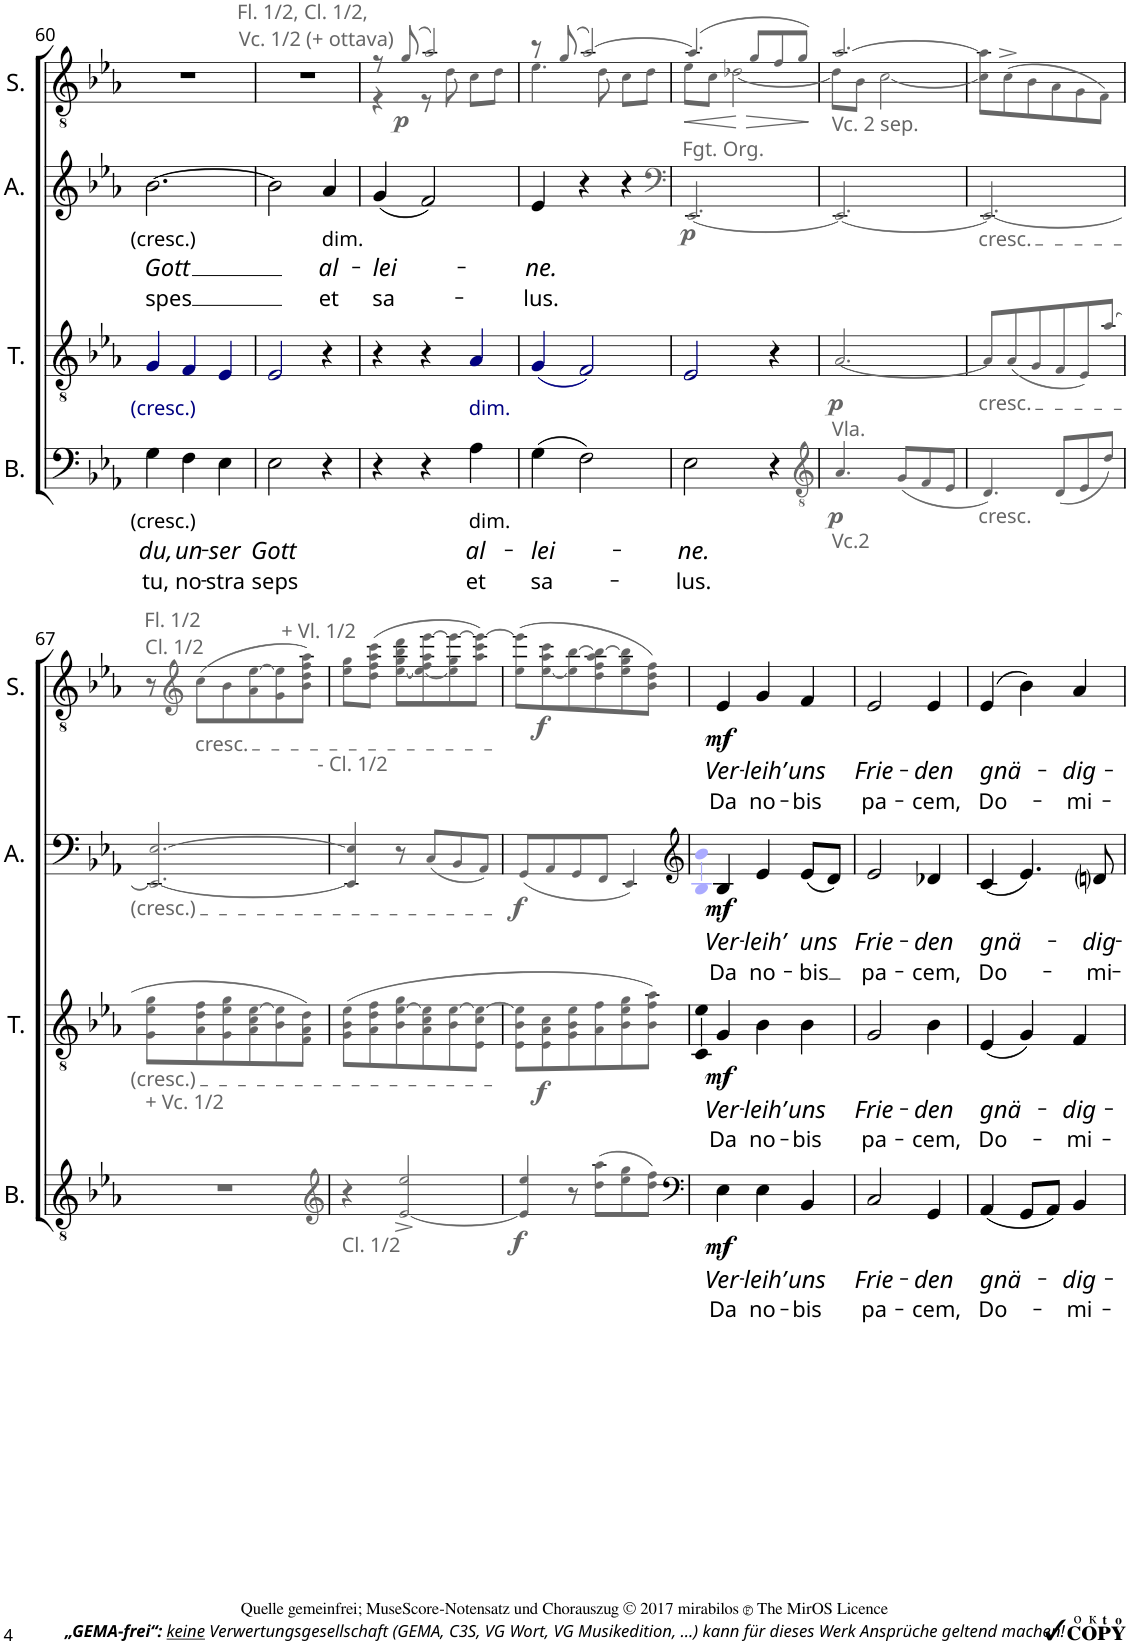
**kern	**text	**text	**dynam	**kern	**text	**text	**dynam	**kern	**text	**text	**dynam	**kern	**text	**text	**dynam
*part4	*part4	*part4	*part4	*part3	*part3	*part3	*part3	*part2	*part2	*part2	*part2	*part1	*part1	*part1	*part1
*staff4	*staff4	*staff4	*staff4	*staff3	*staff3	*staff3	*staff3	*staff2	*staff2	*staff2	*staff2	*staff1	*staff1	*staff1	*staff1
*I"Baß	*	*	*	*I"Tenor	*	*	*	*I"Alt	*	*	*	*I"Sopran	*	*	*
*I'B.	*	*	*	*I'T.	*	*	*	*I'A.	*	*	*	*I'S.	*	*	*
!!LO:PB:g=z
*clefF4	*	*	*	*clefGv2	*	*	*	*clefG2	*	*	*	*clefGv2	*	*	*
*k[b-e-a-]	*	*	*	*k[b-e-a-]	*	*	*	*k[b-e-a-]	*	*	*	*k[b-e-a-]	*	*	*
*M3/4	*	*	*	*M3/4	*	*	*	*M3/4	*	*	*	*M3/4	*	*	*
=60	=60	=60	=60	=60	=60	=60	=60	=60	=60	=60	=60	=60	=60	=60	=60
!	!LO:LY:b	!LO:LY:b	!	!	!	!	!	!	!LO:LY:b	!LO:LY:b	!	!	!	!	!
4G\	du,	tu,	.	4Gi/	.	.	.	[2.b-\	Gott	spes	.	2.r	.	.	.
!	!LO:LY:b	!LO:LY:b	!	!	!	!	!	!	!	!	!	!	!	!	!
4F\	un-	no-	.	4Fi/	.	.	.	.	.	.	.	.	.	.	.
!	!LO:LY:b	!LO:LY:b	!	!	!	!	!	!	!	!	!	!	!	!	!
4E-\	-ser	-stra	.	4E-i/	.	.	.	.	.	.	.	.	.	.	.
=61	=61	=61	=61	=61	=61	=61	=61	=61	=61	=61	=61	=61	=61	=61	=61
!	!	!	!	!	!	!	!	!	!	!	!	!LO:TX:a:color=#666666:t=Fl. 1/2, Cl. 1/2,	!	!	!
!	!	!	!	!	!	!	!	!	!	!	!	!LO:TX:a:t=Vc. 1/2 (+ ottava)	!	!	!
!	!LO:LY:b	!LO:LY:b	!	!	!	!	!	!	!	!	!	!	!	!	!
2E-\	Gott	seps	.	2E-i/	.	.	.	2b-\]	.	.	.	2.r	.	.	.
!	!	!	!	!	!	!	!	!LO:TX:b:t=dim.	!	!	!	!	!	!	!
!	!	!	!	!	!	!	!	!	!LO:LY:b	!LO:LY:b	!	!	!	!	!
4r	.	.	.	4r	.	.	.	4a-/	al-	et	.	.	.	.	.
=62	=62	=62	=62	=62	=62	=62	=62	=62	=62	=62	=62	=62	=62	=62	=62
!	!	!	!	!	!	!	!	!	!LO:LY:b	!LO:LY:b	!	!	!	!	!
*	*	*	*	*	*	*	*	*	*	*	*	*^	*	*	*
4r	.	.	.	4r	.	.	.	(4g/	-lei-	sa-	.	8r	4r	.	.	.
!	!	!	!	!	!	!	!	!	!	!	!	!	!	!	!	!LO:DY:b
.	.	.	.	.	.	.	.	.	.	.	.	(8gj/	.	.	.	p
4r	.	.	.	4r	.	.	.	2f/)	.	.	.	2a-j/)	8r	.	.	.
.	.	.	.	.	.	.	.	.	.	.	.	.	8dj\	.	.	.
!	!	!	!	!LO:TX:b:color=#000080:t=dim.	!	!	!	!	!	!	!	!	!	!	!	!
!LO:TX:b:t=dim.	!	!	!	!	!	!	!	!	!	!	!	!	!	!	!	!
!	!LO:LY:b	!LO:LY:b	!	!	!	!	!	!	!	!	!	!	!	!	!	!
4A-\	al-	et	.	4A-i/	.	.	.	.	.	.	.	.	8cj\L	.	.	.
.	.	.	.	.	.	.	.	.	.	.	.	.	8dj\J	.	.	.
=63	=63	=63	=63	=63	=63	=63	=63	=63	=63	=63	=63	=63	=63	=63	=63	=63
!	!LO:LY:b	!LO:LY:b	!	!	!	!	!	!	!LO:LY:b	!LO:LY:b	!	!	!	!	!	!
(4G\	-lei-	sa-	.	(4Gi/	.	.	.	4e-/	-ne.	-lus.	.	8r	4.e-j\	.	.	.
.	.	.	.	.	.	.	.	.	.	.	.	(8gj/	.	.	.	.
2F\)	.	.	.	2Fi/)	.	.	.	4r	.	.	.	2a-j/)	.	.	.	.
.	.	.	.	.	.	.	.	.	.	.	.	.	8dj\	.	.	.
.	.	.	.	.	.	.	.	4r	.	.	.	.	8cj\L	.	.	.
.	.	.	.	.	.	.	.	.	.	.	.	.	8dj\J	.	.	.
=64	=64	=64	=64	=64	=64	=64	=64	=64	=64	=64	=64	=64	=64	=64	=64	=64
*	*	*	*	*	*	*	*	*clefF4	*	*	*	*	*	*	*	*
!	!	!	!	!	!	!	!	!LO:TX:a:color=#666666:t=Fgt. Org.	!	!	!	!	!	!	!	!
!	!LO:LY:b	!LO:LY:b	!	!	!	!	!	!	!	!	!LO:DY:b	!	!	!	!	!LO:HP:b
2E-\	-ne.	-lus.	.	2E-i/	.	.	.	2.EE-j/	.	.	p	(4.a-j/	8e-j\L	.	.	<
.	.	.	.	.	.	.	.	.	.	.	.	.	8cj\J	.	.	.
.	.	.	.	.	.	.	.	.	.	.	.	.	2d-Xj\	.	.	.
!	!	!	!	!	!	!	!	!	!	!	!	!	!	!	!	!LO:HP:n=1:b
.	.	.	.	.	.	.	.	.	.	.	.	8gj/L	.	.	.	[ >
4r	.	.	.	4r	.	.	.	.	.	.	.	8fj/	.	.	.	.
.	.	.	.	.	.	.	.	.	.	.	.	8gj/J)	.	.	.	.
*	*	*	*	*	*	*	*	*	*	*	*	*v	*v	*	*	*
.	.	.	.	.	.	.	.	.	.	.	.	.	.	.	]
=65	=65	=65	=65	=65	=65	=65	=65	=65	=65	=65	=65	=65	=65	=65	=65
*clefGv2	*	*	*	*	*	*	*	*	*	*	*	*	*	*	*
*	*	*	*	*	*	*	*	*	*	*	*	*^	*	*	*
!	!	!	!	!	!	!	!	!	!	!	!	!LO:TX:b:color=#666666:t=Vc. 2 sep.	!	!	!	!
!	!	!	!	!LO:TX:b:color=#666666:t=Vla.	!	!	!	!	!	!	!	!	!	!	!	!
!LO:TX:b:color=#666666:t=Vc.2	!	!	!	!	!	!	!	!	!	!	!	!	!	!	!	!
!	!	!	!LO:DY:b	!	!	!	!LO:DY:b	!	!	!	!	!	!	!	!	!
4.A-j/	.	.	p	2.A-j/	.	.	p	2.EE-j/	.	.	.	2.a-j/	8d-j\L	.	.	.
.	.	.	.	.	.	.	.	.	.	.	.	.	8B-j\J	.	.	.
.	.	.	.	.	.	.	.	.	.	.	.	.	2cj\	.	.	.
(8Gj/L	.	.	.	.	.	.	.	.	.	.	.	.	.	.	.	.
8Fj/	.	.	.	.	.	.	.	.	.	.	.	.	.	.	.	.
8E-j/J	.	.	.	.	.	.	.	.	.	.	.	.	.	.	.	.
*	*	*	*	*	*	*	*	*	*	*	*	*v	*v	*	*	*
=66	=66	=66	=66	=66	=66	=66	=66	=66	=66	=66	=66	=66	=66	=66	=66
!	!	!	!	!	!	!	!	!LO:TX:b:color=#666666:t=cresc.	!	!	!	!	!	!	!
!	!	!	!	!LO:TX:b:color=#666666:t=cresc.	!	!	!	!	!	!	!	!	!	!	!
!LO:TX:b:color=#666666:t=cresc.	!	!	!	!	!	!	!	!	!	!	!	!	!	!	!
4.Dj/)	.	.	.	8A-j/L	.	.	.	2.EE-j/	.	.	.	8cj\ 8a-j\L	.	.	.
.	.	.	.	(8A-j/	.	.	.	.	.	.	.	(8c^j\	.	.	.
.	.	.	.	8Gj/	.	.	.	.	.	.	.	8B-j\	.	.	.
(8Dj/L	.	.	.	8Fj/	.	.	.	.	.	.	.	8A-j\	.	.	.
8E-j/	.	.	.	8E-j/)	.	.	.	.	.	.	.	8Gj\	.	.	.
8dj/J)	.	.	.	(8a-j/J	.	.	.	.	.	.	.	8Fj\J)	.	.	.
!!LO:LB:g=z
=67	=67	=67	=67	=67	=67	=67	=67	=67	=67	=67	=67	=67	=67	=67	=67
!	!	!	!	!	!	!	!	!	!	!	!	!LO:TX:a:color=#666666:t=Fl. 1/2	!	!	!
!	!	!	!	!	!	!	!	!	!	!	!	!LO:TX:a:t=Cl. 1/2	!	!	!
!	!	!	!	!LO:TX:b:color=#666666:t=+ Vc. 1/2	!	!	!	!	!	!	!	!	!	!	!
2.r	.	.	.	8Gj\ 8e-j\ 8gj\L	.	.	.	2.EE-j/ 2.E-j/	.	.	.	8r	.	.	.
*	*	*	*	*	*	*	*	*	*	*	*	*clefG2	*	*	*
!	!	!	!	!	!	!	!	!	!	!	!	!LO:TX:b:color=#666666:t=cresc.	!	!	!
.	.	.	.	8A-j\ 8dj\ 8fj\	.	.	.	.	.	.	.	(8ccj\L	.	.	.
.	.	.	.	8Gj\ 8e-j\ 8gj\	.	.	.	.	.	.	.	8b-j\	.	.	.
.	.	.	.	8A-j\ 8cj\ 8e-j\	.	.	.	.	.	.	.	8a-j\ 8ee-j\	.	.	.
.	.	.	.	8B-j\ 8e-j\	.	.	.	.	.	.	.	8gj\ 8ee-j\	.	.	.
!	!	!	!	!	!	!	!	!	!	!	!	!LO:TX:a:color=#666666:t=+ Vl. 1/2	!	!	!
.	.	.	.	8Fj\ 8A-j\ 8dj\J)	.	.	.	.	.	.	.	8b-j\ 8ddj\ 8ffj\ 8aa-j\J)	.	.	.
=68	=68	=68	=68	=68	=68	=68	=68	=68	=68	=68	=68	=68	=68	=68	=68
*clefG2	*	*	*	*	*	*	*	*	*	*	*	*	*	*	*
!	!	!	!	!	!	!	!	!	!	!	!	!LO:TX:b:color=#666666:t=- Cl. 1/2	!	!	!
!LO:TX:b:color=#666666:t=Cl. 1/2	!	!	!	!	!	!	!	!	!	!	!	!	!	!	!
4r	.	.	.	(8Gj\ 8B-j\ 8e-j\L	.	.	.	4EE-j/ 4E-j/	.	.	.	8ee-j\ 8ggj\L	.	.	.
.	.	.	.	8A-j\ 8dj\ 8fj\	.	.	.	.	.	.	.	(8ddj\ 8ffj\ 8aa-j\ 8cccj\J	.	.	.
2e-j/^ 2ee-j/^	.	.	.	8B-j\ 8e-j\ 8gj\	.	.	.	8r	.	.	.	8ee-j\ 8ggj\ 8bb-j\ 8dddj\L	.	.	.
.	.	.	.	8A-j\ 8cj\ 8e-j\	.	.	.	(8Cj/L	.	.	.	8ee-j\ 8ffj\ 8aa-j\ 8eee-j\	.	.	.
.	.	.	.	8B-j\ 8e-j\	.	.	.	8BB-j/	.	.	.	8ee-j\ 8ggj\ 8eee-j\	.	.	.
.	.	.	.	8E-j\ 8cj\ 8e-j\J	.	.	.	8AA-j/J)	.	.	.	8aa-j\ 8cccj\ 8eee-j\J)	.	.	.
=69	=69	=69	=69	=69	=69	=69	=69	=69	=69	=69	=69	=69	=69	=69	=69
!	!	!	!LO:DY:b	!	!	!	!	!	!	!	!LO:DY:b	!	!	!	!
4e-j/ 4ee-j/	.	.	f	8E-j\ 8B-j\ 8e-j\L	.	.	.	(8GGj/L	.	.	f	(8ee-j\ 8eee-j\L	.	.	.
!	!	!	!	!	!	!	!LO:DY:b	!	!	!	!	!	!	!	!LO:DY:b
.	.	.	.	8E-j\ 8A-j\ 8cj\	.	.	f	8AA-j/	.	.	.	8ee-j\ 8aa-j\ 8cccj\	.	.	f
8r	.	.	.	8Gj\ 8B-j\ 8e-j\	.	.	.	8GGj/	.	.	.	8ee-j\ 8bb-j\	.	.	.
(8ddj\ 8aa-j\L	.	.	.	8A-j\ 8fj\	.	.	.	8FFj/J	.	.	.	8ddj\ 8ffj\ 8aa-j\ 8bb-j\	.	.	.
8ee-j\ 8ggj\	.	.	.	8B-j\ 8e-j\ 8gj\	.	.	.	4EE-j/)	.	.	.	8ee-j\ 8ggj\ 8bb-j\	.	.	.
8ddj\ 8ffj\J)	.	.	.	8B-j\ 8fj\ 8a-j\J)	.	.	.	.	.	.	.	8b-j\ 8ddj\ 8ffj\J)	.	.	.
=70	=70	=70	=70	=70	=70	=70	=70	=70	=70	=70	=70	=70	=70	=70	=70
*clefF4	*	*	*	*	*	*	*	*clefG2	*	*	*	*	*	*	*
!	!LO:LY:b	!LO:LY:b	!LO:DY:b	!	!LO:LY:b	!LO:LY:b	!LO:DY:b	!	!LO:LY:b	!LO:LY:b	!LO:DY:b	!	!LO:LY:b	!LO:LY:b	!LO:DY:b
4E-\	Ver-	Da	mf	4G/	Ver-	Da	mf	4B-/	Ver-	Da	mf	4e-/	Ver-	Da	mf
!	!LO:LY:b	!LO:LY:b	!	!	!LO:LY:b	!LO:LY:b	!	!	!LO:LY:b	!LO:LY:b	!	!	!LO:LY:b	!LO:LY:b	!
4E-\	-leih’	no-	.	4B-\	-leih’	no-	.	4e-/	-leih’	no-	.	4g/	-leih’	no-	.
!	!LO:LY:b	!LO:LY:b	!	!	!LO:LY:b	!LO:LY:b	!	!	!LO:LY:b	!LO:LY:b	!	!	!LO:LY:b	!LO:LY:b	!
4BB-/	uns	-bis	.	4B-\	uns	-bis	.	(8e-/L	uns	-bis	.	4f/	uns	-bis	.
.	.	.	.	.	.	.	.	8d/J)	.	.	.	.	.	.	.
=71	=71	=71	=71	=71	=71	=71	=71	=71	=71	=71	=71	=71	=71	=71	=71
!	!LO:LY:b	!LO:LY:b	!	!	!LO:LY:b	!LO:LY:b	!	!	!LO:LY:b	!LO:LY:b	!	!	!LO:LY:b	!LO:LY:b	!
2C/	Frie-	pa-	.	2G/	Frie-	pa-	.	2e-/	Frie-	pa-	.	2e-/	Frie-	pa-	.
!	!LO:LY:b	!LO:LY:b	!	!	!LO:LY:b	!LO:LY:b	!	!	!LO:LY:b	!LO:LY:b	!	!	!LO:LY:b	!LO:LY:b	!
4GG/	-den	-cem,	.	4B-\	-den	-cem,	.	4d-X/	-den	-cem,	.	4e-/	-den	-cem,	.
=72	=72	=72	=72	=72	=72	=72	=72	=72	=72	=72	=72	=72	=72	=72	=72
!	!LO:LY:b	!LO:LY:b	!	!	!LO:LY:b	!LO:LY:b	!	!	!LO:LY:b	!LO:LY:b	!	!	!LO:LY:b	!LO:LY:b	!
(4AA-/	gnä-	Do-	.	(4E-/	gnä-	Do-	.	(4c/	gnä-	Do-	.	(4e-/	gnä-	Do-	.
8GG/L	.	.	.	4G/)	.	.	.	4.e-/)	.	.	.	4b-\)	.	.	.
8AA-/J)	.	.	.	.	.	.	.	.	.	.	.	.	.	.	.
!	!LO:LY:b	!LO:LY:b	!	!	!LO:LY:b	!LO:LY:b	!	!	!	!	!	!	!LO:LY:b	!LO:LY:b	!
4BB-/	-dig-	-mi-	.	4F/	-dig-	-mi-	.	.	.	.	.	4a-/	-dig-	-mi-	.
!	!	!	!	!	!	!	!	!	!LO:LY:b	!LO:LY:b	!	!	!	!	!
.	.	.	.	.	.	.	.	8dnZ/	-dig-	-mi-	.	.	.	.	.
=	=	=	=	=	=	=	=	=	=	=	=	=	=	=	=
*-	*-	*-	*-	*-	*-	*-	*-	*-	*-	*-	*-	*-	*-	*-	*-
